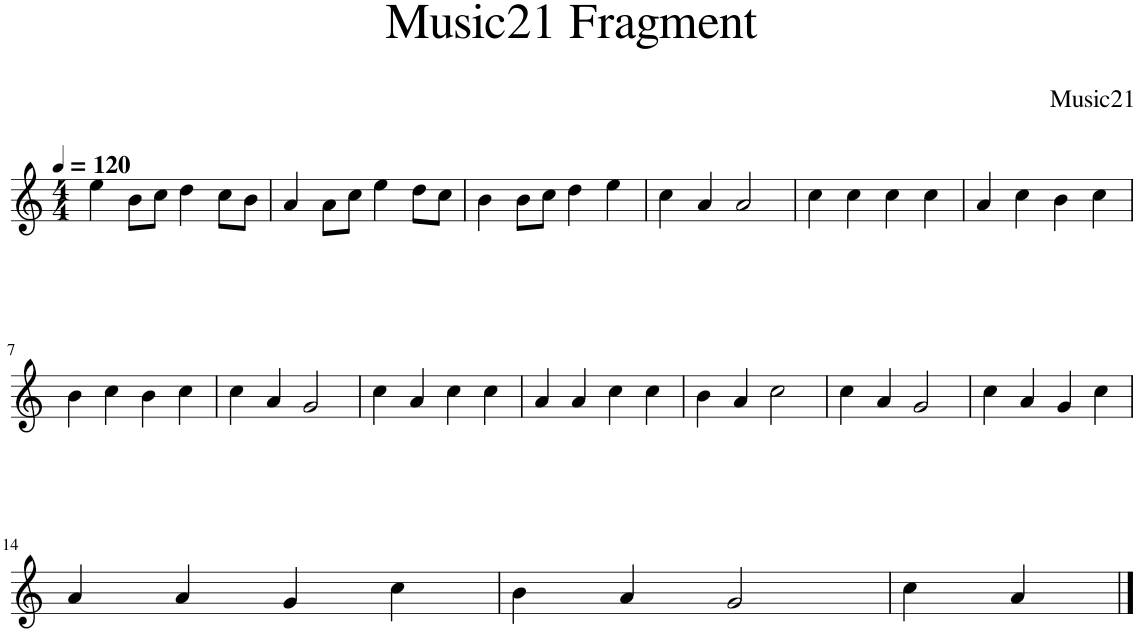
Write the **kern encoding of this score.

**kern
*part1
*staff1
*I"Piano
*I'Pno
*clefG2
*k[]
*M4/4
*MM120
=1
4ee\
8b\L
8cc\J
4dd\
8cc\L
8b\J
=2
4a/
8a\L
8cc\J
4ee\
8dd\L
8cc\J
=3
4b\
8b\L
8cc\J
4dd\
4ee\
=4
4cc\
4a/
2a/
=5
4cc\
4cc\
4cc\
4cc\
=6
4a/
4cc\
4b\
4cc\
!!LO:LB:g=z
=7
4b\
4cc\
4b\
4cc\
=8
4cc\
4a/
2g/
=9
4cc\
4a/
4cc\
4cc\
=10
4a/
4a/
4cc\
4cc\
=11
4b\
4a/
2cc\
=12
4cc\
4a/
2g/
=13
4cc\
4a/
4g/
4cc\
!!LO:LB:g=z
=14
4a/
4a/
4g/
4cc\
=15
4b\
4a/
2g/
=16
4cc\
4a/
==
*-
